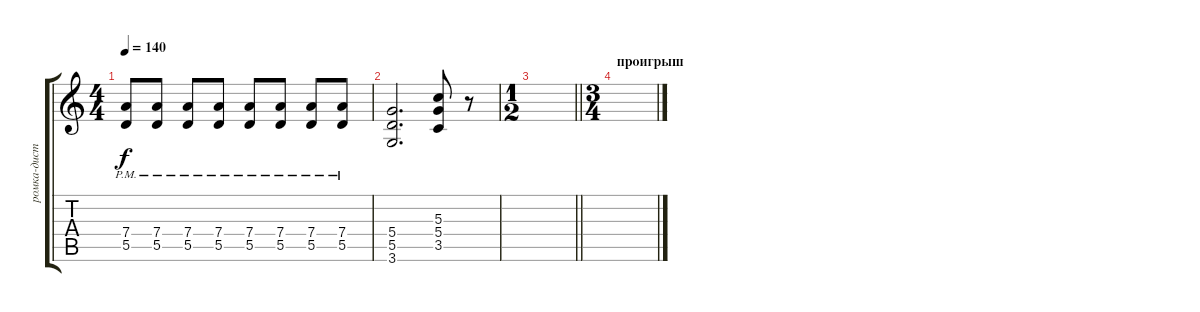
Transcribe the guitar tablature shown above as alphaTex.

\track ("ромка-дистор" "ромка-дист") {instrument distortionguitar}
\staff {score tabs}
\tuning (E4 B3 G3 D3 A2 E2) {hide}
\ts (4 4)
\tempo 140
\clef g2
\ks c
(7.4{pm} 5.5{pm}).8{dy f} (7.4{pm} 5.5{pm}).8 (7.4{pm} 5.5{pm}).8 (7.4{pm} 5.5{pm}).8 (7.4{pm} 5.5{pm}).8 (7.4{pm} 5.5{pm}).8 (7.4{pm} 5.5{pm}).8 (7.4{pm} 5.5{pm}).8 |
(5.4 5.5 3.6).2{d} (5.3 5.4 3.5).8 r.8 |
\ts (1 2)
\barLineRight lightlight
|
\ts (3 4)
\section ("" "проигрыш")
